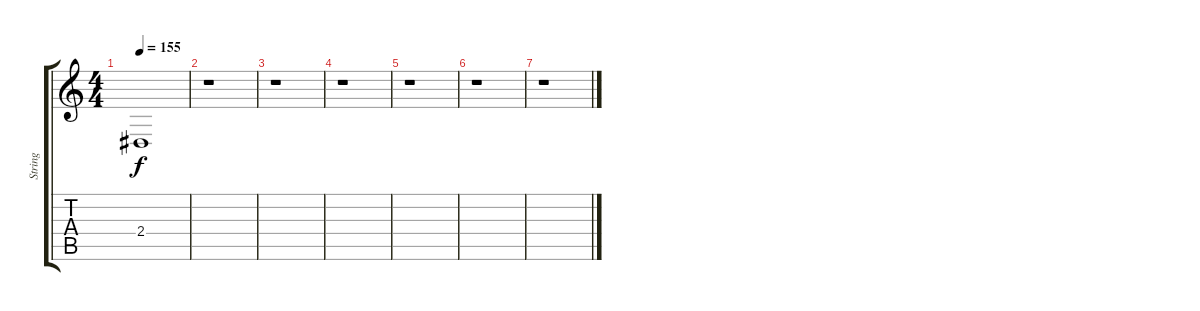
\track ("String" "String") {instrument stringensemble2}
\staff {score tabs}
\tuning (Eb4 Bb3 Gb3 Db3 Ab2 Eb2) {hide}
\ts (4 4)
\tempo 155
\clef g2
\ks c
2.4{t}.1{dy f} |
r.1 |
r.1 |
r.1 |
r.1 |
r.1 |
r.1
